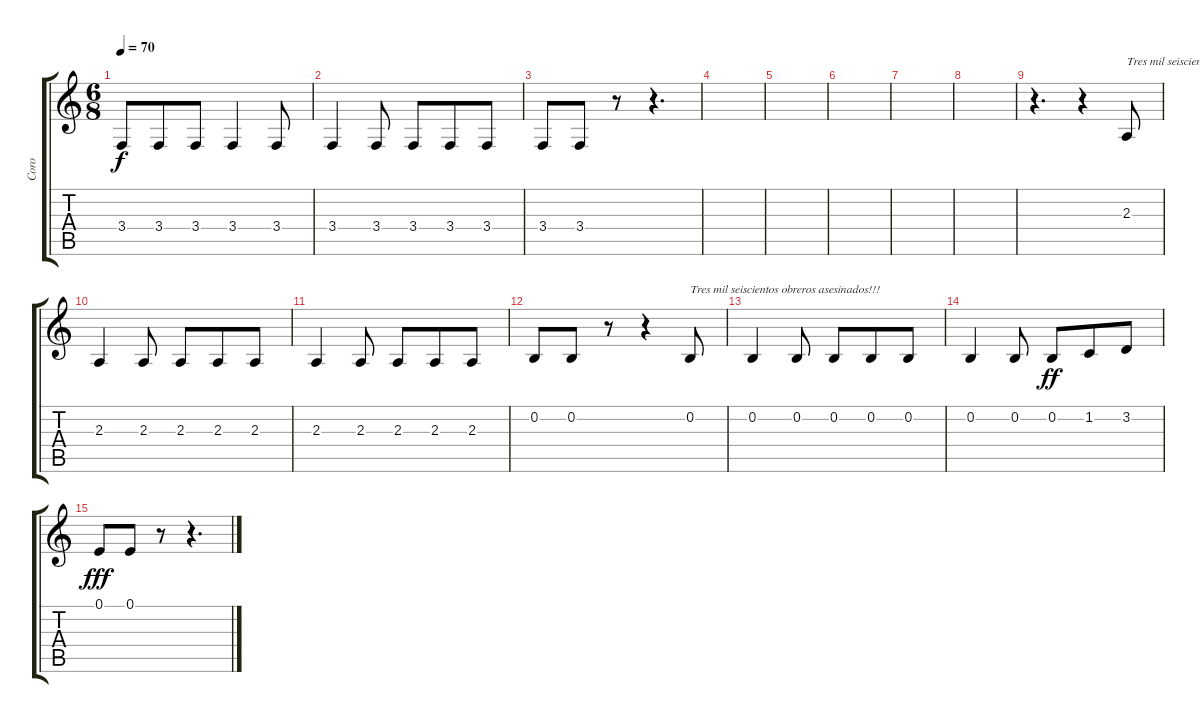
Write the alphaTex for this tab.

\track ("Coro" "Coro") {instrument choiraahs}
\staff {score tabs}
\tuning (E4 B3 G3 D3 A2 E2) {hide}
\ts (6 8)
\tempo 70
\clef g2
\ks c
3.4.8{dy f} 3.4.8 3.4.8 3.4.4 3.4.8 |
3.4.4 3.4.8 3.4.8 3.4.8 3.4.8 |
3.4.8 3.4.8 r.8 r.4{d} |
|
|
|
|
|
r.4{d} r.4 2.3.8{txt "Tres mil seiscientas miradas que se apagaron"} |
2.3.4 2.3.8 2.3.8 2.3.8 2.3.8 |
2.3.4 2.3.8 2.3.8 2.3.8 2.3.8 |
0.2.8 0.2.8 r.8 r.4 0.2.8{txt "Tres mil seiscientos obreros asesinados!!!"} |
0.2.4 0.2.8 0.2.8 0.2.8 0.2.8 |
0.2.4 0.2.8 0.2.8{dy ff} 1.2.8 3.2.8 |
0.1.8{dy fff} 0.1.8 r.8 r.4{d}
